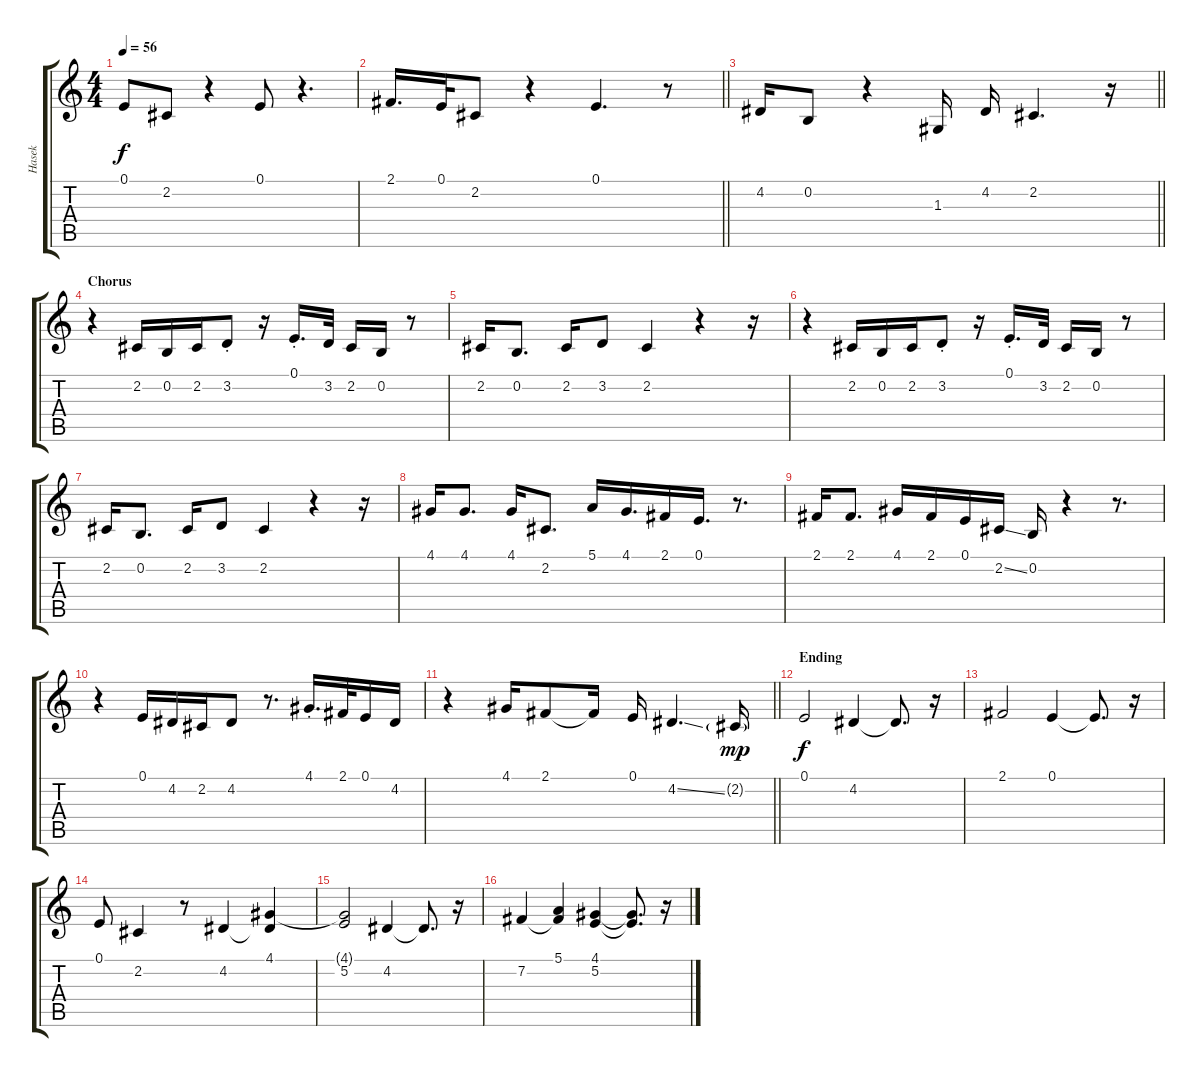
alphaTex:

\track ("Hasek" "Hasek") {instrument clarinet}
\staff {score tabs}
\tuning (E4 B3 G3 D3 A2 E2) {hide}
\ts (4 4)
\tempo 56
\clef g2
\ks c
0.1.8{dy f} 2.2.8 r.4 0.1.8 r.4{d} |
\barLineRight lightlight
2.1.16{d} 0.1.32 2.2.8 r.4 0.1.4{d} r.8 |
\barLineRight lightlight
4.2.16 0.2.8 r.4 1.3.16 4.2.16 2.2.4{d} r.16 |
\section ("" "Chorus")
r.4 2.2.16 0.2.16 2.2.16 3.2{st}.8 r.16 0.1{st}.16{d} 3.2.32 2.2.16 0.2.16 r.8 |
2.2.16 0.2.8{d} 2.2.16 3.2.8 2.2.4 r.4 r.16 |
r.4 2.2.16 0.2.16 2.2.16 3.2{st}.8 r.16 0.1{st}.16{d} 3.2.32 2.2.16 0.2.16 r.8 |
2.2.16 0.2.8{d} 2.2.16 3.2.8 2.2.4 r.4 r.16 |
4.1.16 4.1.8{d} 4.1.16 2.2.8{d} 5.1.16 4.1.16{d} 2.1.16 0.1.16{d} r.8{d} |
2.1.16 2.1.8{d} 4.1.16 2.1.16 0.1.16 2.2{ss}.16 0.2.16 r.4 r.8{d} |
r.4 0.1.16 4.2.16 2.2.16 4.2.8 r.8{d} 4.1{st}.16{d} 2.1.32 0.1.16 4.2.16 |
\barLineRight lightlight
r.4 4.1.16 2.1.8 2.1{t}.16 0.1.16 4.2{ss}.4{d} 2.2{g}.16{dy mp} |
\section ("" "Ending")
0.1.2{dy f} 4.2.4 4.2{t}.8{d} r.16 |
2.1.2 0.1.4 0.1{t}.8{d} r.16 |
0.1.8 2.2.4 r.8 4.2.4 (4.1 4.2{t}).4 |
(4.1{t} 5.2).2 4.2.4 4.2{t}.8{d} r.16 |
7.2.4 (5.1 7.2{t}).4 (4.1 5.2).4 (4.1{t} 5.2{t}).8{d} r.16
